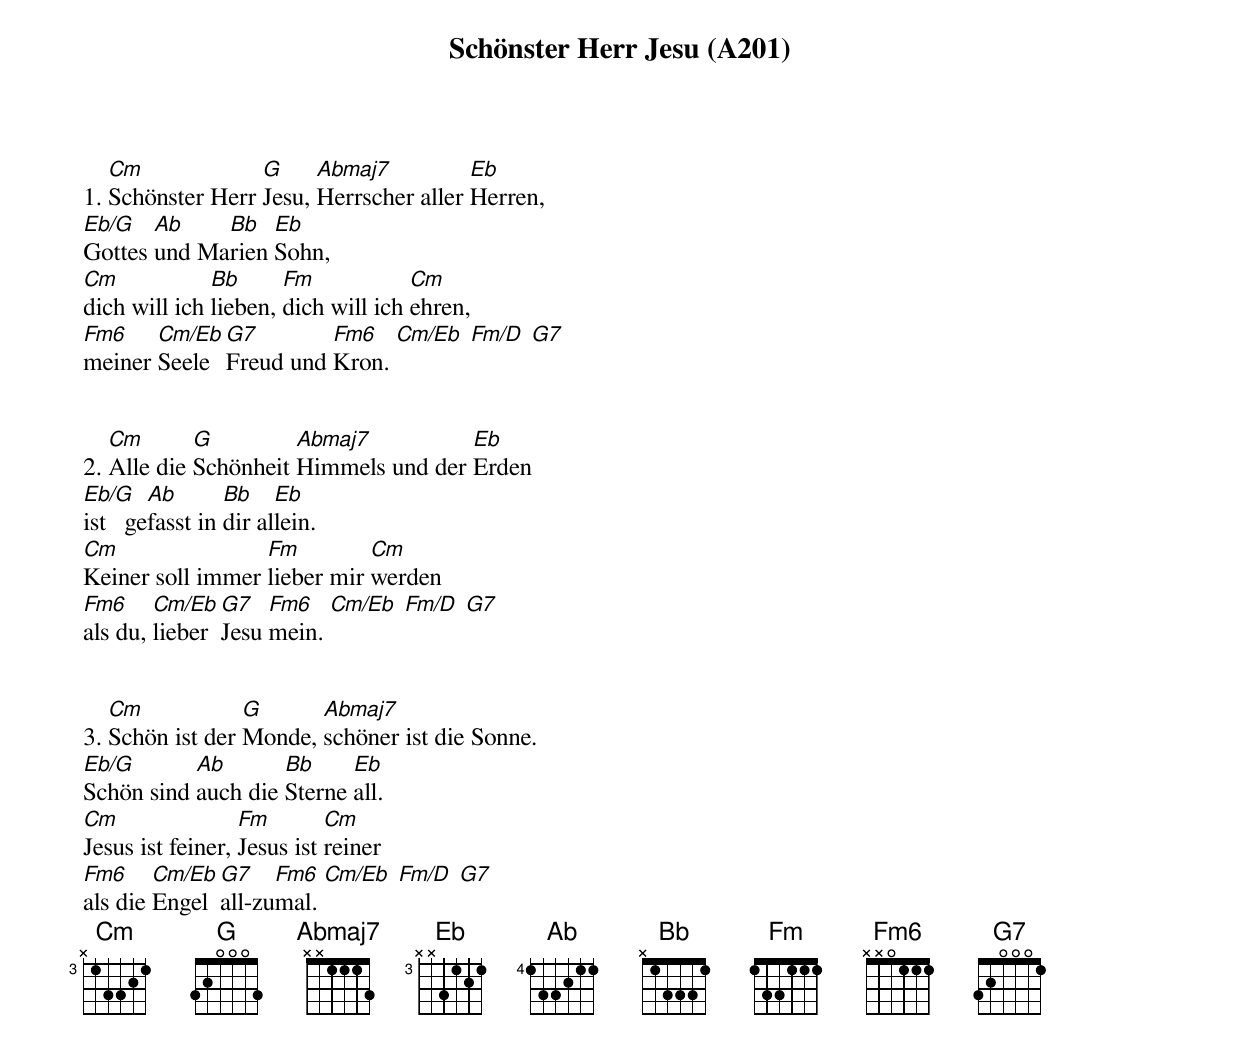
{title: Schönster Herr Jesu (A201)}
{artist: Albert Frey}
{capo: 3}

1. [Cm]Schönster Herr [G]Jesu, [Abmaj7]Herrscher aller [Eb]Herren,
[Eb/G]Gottes [Ab]und Ma[Bb]rien [Eb]Sohn,
[Cm]dich will ich [Bb]lieben, [Fm]dich will ich [Cm]ehren,
[Fm6]meiner [Cm/Eb]Seele [G7]Freud und [Fm6]Kron. [Cm/Eb] [Fm/D] [G7]


2. [Cm]Alle die [G]Schönheit [Abmaj7]Himmels und der [Eb]Erden
[Eb/G]ist   ge[Ab]fasst in [Bb]dir al[Eb]lein.
[Cm]Keiner soll immer [Fm]lieber mir [Cm]werden
[Fm6]als du, [Cm/Eb]lieber [G7]Jesu [Fm6]mein. [Cm/Eb] [Fm/D] [G7]


3. [Cm]Schön ist der [G]Monde, [Abmaj7]schöner ist die Sonne.
[Eb/G]Schön sind [Ab]auch die [Bb]Sterne [Eb]all.
[Cm]Jesus ist feiner, [Fm]Jesus ist [Cm]reiner
[Fm6]als die [Cm/Eb]Engel [G7]all-zu[Fm6]mal. [Cm/Eb] [Fm/D] [G7]
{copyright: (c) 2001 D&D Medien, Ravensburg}
